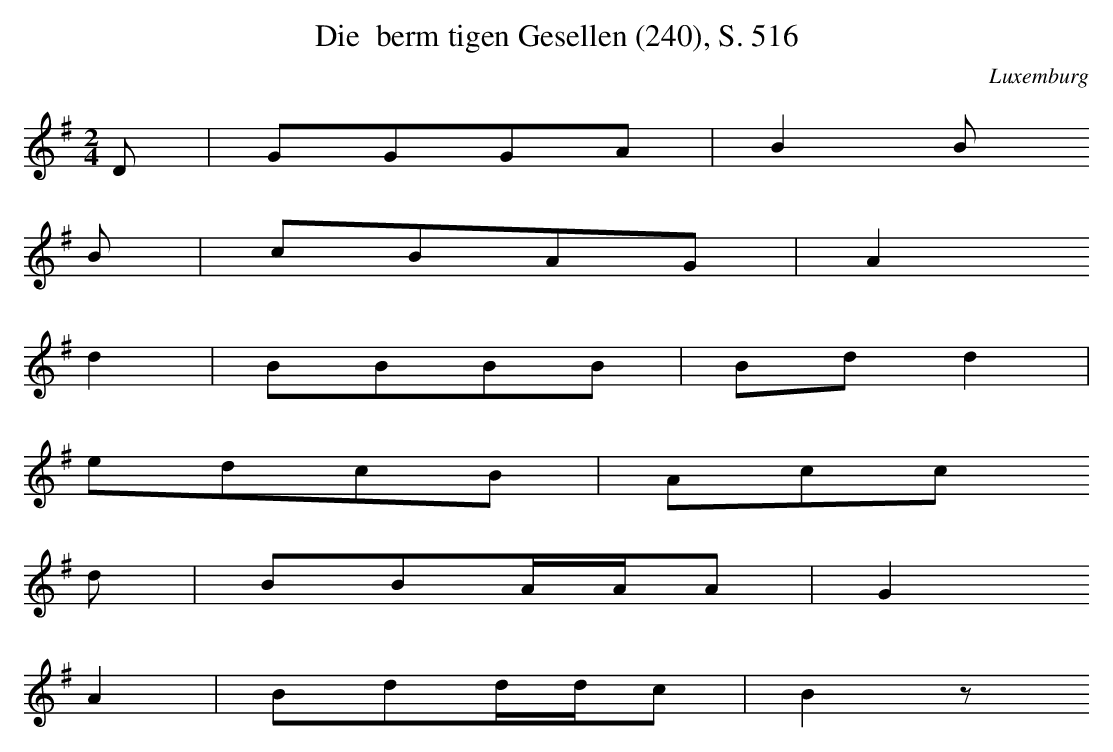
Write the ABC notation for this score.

X:1
T: Die bermtigen Gesellen (240), S. 516
O: Luxemburg
M: 2/4
L: 1/16
K: G
D2 | G2G2G2A2 | B4B2
B2 | c2B2A2G2 | A4
d4 | B2B2B2B2 | B2d2d4 |
e2d2c2B2 | A2c2c2
d2 | B2B2AAA2 | G4
A4 | B2d2ddc2 | B4z2
